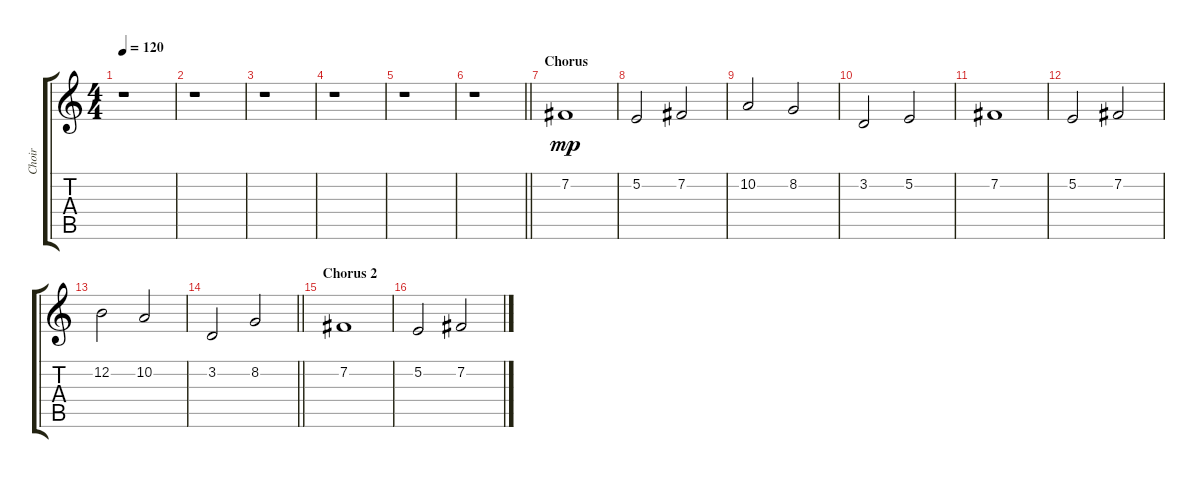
\track ("Choir" "Choir") {instrument choiraahs}
\staff {score tabs}
\tuning (E4 B3 G3 D3 A2 E2) {hide}
\ts (4 4)
\tempo 120
\clef g2
\ks c
r.1{dy mp} |
r.1 |
r.1 |
r.1 |
r.1 |
\barLineRight lightlight
r.1 |
\section ("" "Chorus")
7.2.1 |
5.2.2 7.2.2 |
10.2.2 8.2.2 |
3.2.2 5.2.2 |
7.2.1 |
5.2.2 7.2.2 |
12.2.2 10.2.2 |
\barLineRight lightlight
3.2.2 8.2.2 |
\section ("" "Chorus 2")
7.2.1 |
5.2.2 7.2.2
